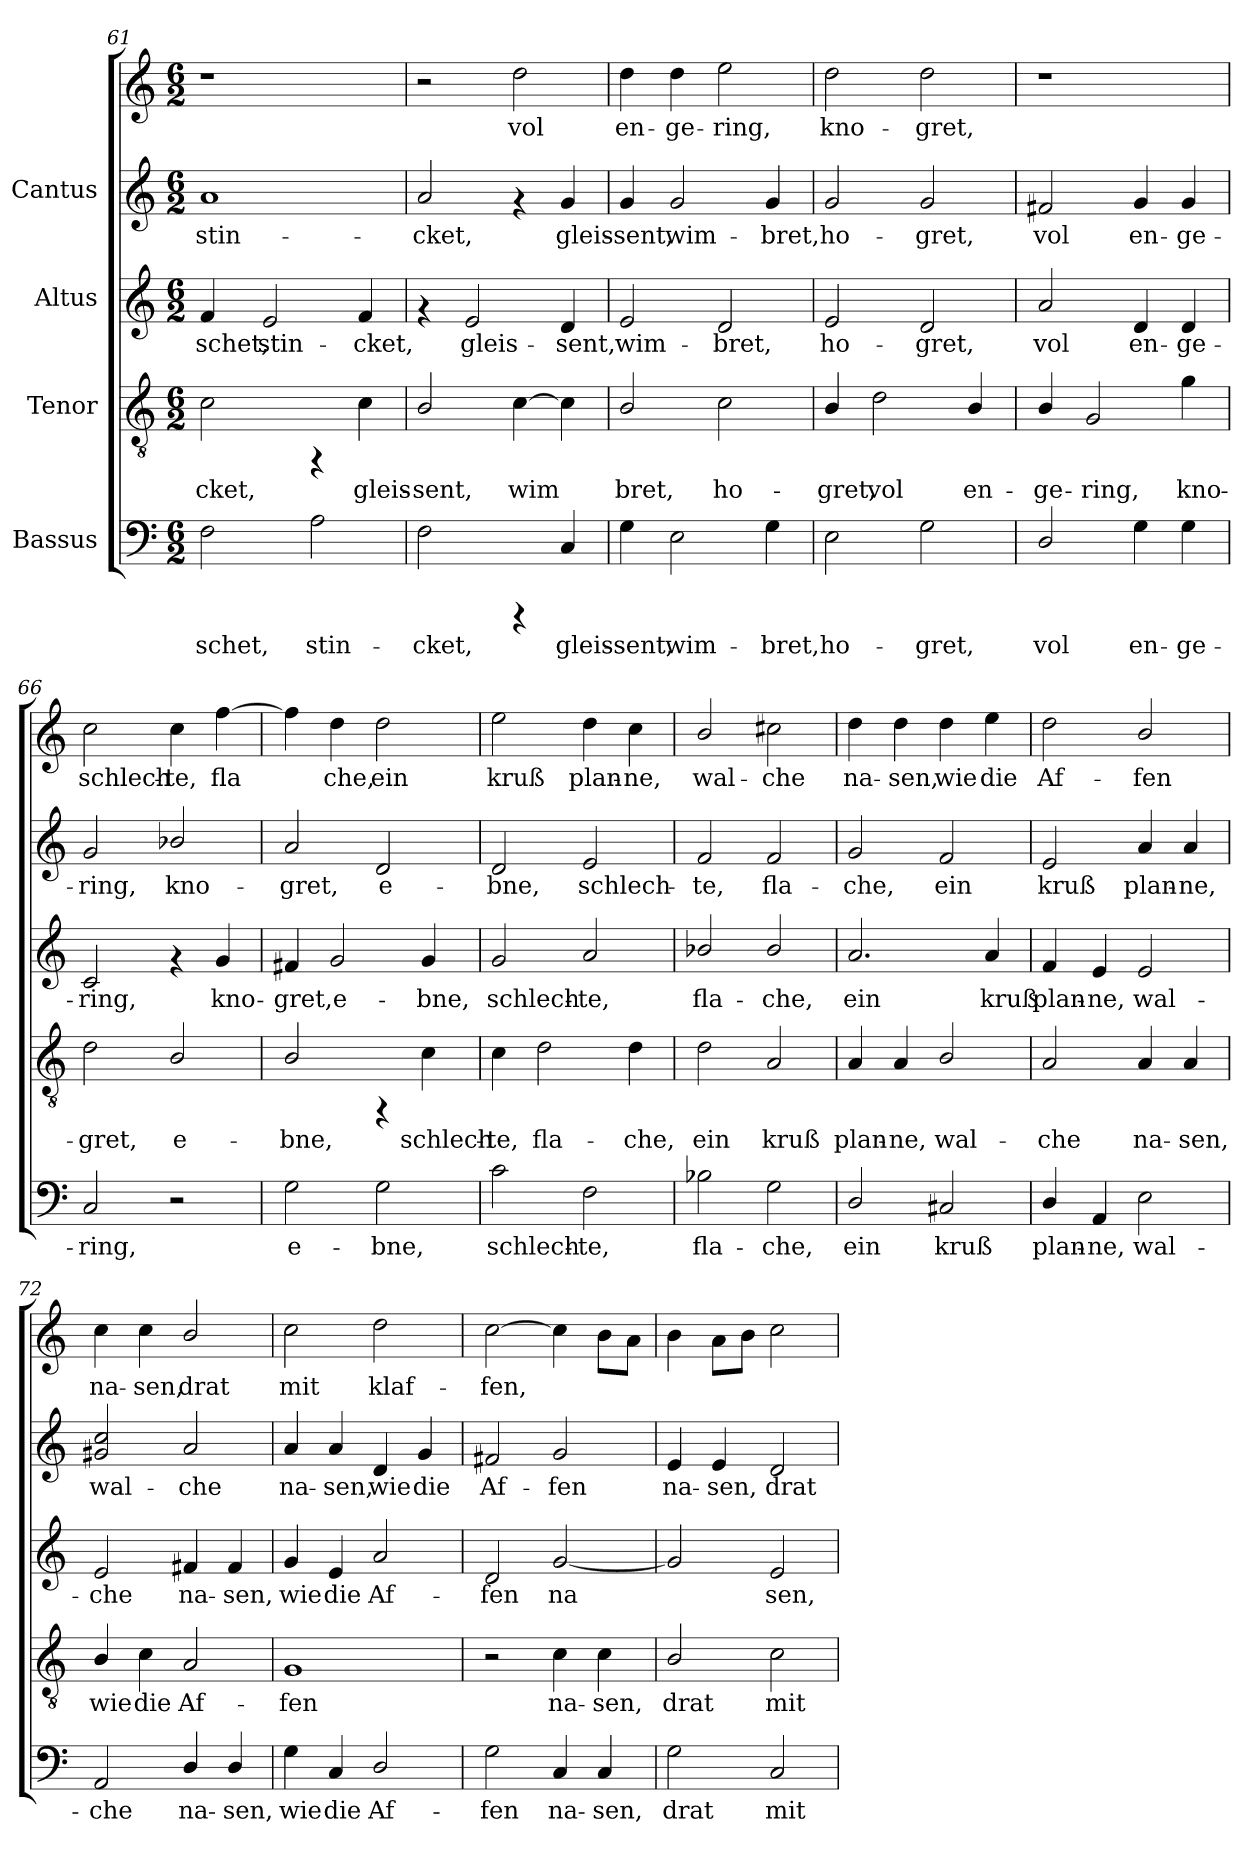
**kern	**text	**kern	**text	**kern	**text	**kern	**text	**kern	**text
*part4	*part4	*part3	*part3	*part2	*part2	*part1	*part1	*part1	*part1
*staff5	*staff5	*staff4	*staff4	*staff3	*staff3	*staff2	*staff2	*staff1	*staff1
*I"Bassus	*	*I"Tenor	*	*I"Altus	*	*I"Cantus	*	*	*
!!LO:PB:g=z
*clefF4	*	*clefGv2	*	*clefG2	*	*clefG2	*	*clefG2	*
*M6/2	*	*M6/2	*	*M6/2	*	*M6/2	*	*M6/2	*
=61	=61	=61	=61	=61	=61	=61	=61	=61	=61
!	!LO:LY:b:cj	!	!LO:LY:b:cj	!	!LO:LY:b:cj	!	!LO:LY:b:cj	!	!
2F\	-schet,	2c\	-cket,	4f/	-schet,	1a	stin-	1r	.
!	!	!	!	!	!LO:LY:b:cj	!	!	!	!
.	.	.	.	2e/	stin-	.	.	.	.
!	!LO:LY:b:cj	!	!	!	!	!	!	!	!
2A\	stin-	4rFF	.	.	.	.	.	.	.
!	!	!	!LO:LY:b:cj	!	!LO:LY:b:cj	!	!	!	!
.	.	4c\	gleis-	4f/	-cket,	.	.	.	.
!!LO:LB:g=z
=62	=62	=62	=62	=62	=62	=62	=62	=62	=62
!	!LO:LY:b:cj	!	!LO:LY:b:cj	!	!	!	!LO:LY:b:cj	!	!
2F\	-cket,	2B/	-sent,	4rf	.	2a/	cket,	2r	.
!	!	!	!	!	!LO:LY:b:cj	!	!	!	!
.	.	.	.	2e/	gleis-	.	.	.	.
!	!	!	!LO:LY:b:cj	!	!	!	!	!	!LO:LY:b:cj
4rCCC	.	[>4c\	wim-	.	.	4rf	.	2dd\	-vol
!	!LO:LY:b:cj	!	!LO:LY:b:cj	!	!LO:LY:b:cj	!	!LO:LY:b:cj	!	!
4C/	gleis-	4c\]	--	4d/	-sent,	4g/	gleis-	.	.
!!LO:LB:g=z
=63	=63	=63	=63	=63	=63	=63	=63	=63	=63
!	!LO:LY:b:cj	!	!LO:LY:b:cj	!	!LO:LY:b:cj	!	!LO:LY:b:cj	!	!LO:LY:b:cj
4G\	-sent,	2B/	-bret,	2e/	wim-	4g/	sent,	4dd\	-en-
!	!LO:LY:b:cj	!	!	!	!	!	!LO:LY:b:cj	!	!LO:LY:b:cj
2E\	wim-	.	.	.	.	2g/	wim-	4dd\	-ge-
!	!	!	!LO:LY:b:cj	!	!LO:LY:b:cj	!	!	!	!LO:LY:b:cj
.	.	2c\	ho-	2d/	-bret,	.	.	2ee\	-ring,
!	!LO:LY:b:cj	!	!	!	!	!	!LO:LY:b:cj	!	!
4G\	-bret,	.	.	.	.	4g/	-bret,	.	.
!!LO:PB:g=z
=64	=64	=64	=64	=64	=64	=64	=64	=64	=64
!	!LO:LY:b:cj	!	!LO:LY:b:cj	!	!LO:LY:b:cj	!	!LO:LY:b:cj	!	!LO:LY:b:cj
2E\	ho-	4B/	-gret,	2e/	ho-	2g/	ho-	2dd\	kno-
!	!	!	!LO:LY:b:cj	!	!	!	!	!	!
.	.	2d\	vol	.	.	.	.	.	.
!	!LO:LY:b:cj	!	!	!	!LO:LY:b:cj	!	!LO:LY:b:cj	!	!LO:LY:b:cj
2G\	-gret,	.	.	2d/	-gret,	2g/	-gret,	2dd\	-gret,
!	!	!	!LO:LY:b:cj	!	!	!	!	!	!
.	.	4B/	en-	.	.	.	.	.	.
!!LO:LB:g=z
=65	=65	=65	=65	=65	=65	=65	=65	=65	=65
!	!LO:LY:b:cj	!	!LO:LY:b:cj	!	!LO:LY:b:cj	!	!LO:LY:b:cj	!	!
2D/	vol	4B/	-ge-	2a/	vol	2f#X/	vol	1r	.
!	!	!	!LO:LY:b:cj	!	!	!	!	!	!
.	.	2G/	-ring,	.	.	.	.	.	.
!	!LO:LY:b:cj	!	!	!	!LO:LY:b:cj	!	!LO:LY:b:cj	!	!
4G\	en-	.	.	4d/	en-	4g/	en-	.	.
!	!LO:LY:b:cj	!	!LO:LY:b:cj	!	!LO:LY:b:cj	!	!LO:LY:b:cj	!	!
4G\	-ge-	4g\	kno-	4d/	-ge-	4g/	-ge-	.	.
!!LO:LB:g=z
=66	=66	=66	=66	=66	=66	=66	=66	=66	=66
!	!LO:LY:b:cj	!	!LO:LY:b:cj	!	!LO:LY:b:cj	!	!LO:LY:b:cj	!	!LO:LY:b:cj
2C/	-ring,	2d\	-gret,	2c/	-ring,	2g/	-ring,	2cc\	-schlech-
!	!	!	!LO:LY:b:cj	!	!	!	!LO:LY:b:cj	!	!LO:LY:b:cj
2r	.	2B/	e-	4rf	.	2b-X/	kno-	4cc\	-te,
!	!	!	!	!	!LO:LY:b:cj	!	!	!	!LO:LY:b:cj
.	.	.	.	4g/	kno-	.	.	[>4ff\	fla-
!!LO:PB:g=z
=67	=67	=67	=67	=67	=67	=67	=67	=67	=67
!	!LO:LY:b:cj	!	!LO:LY:b:cj	!	!LO:LY:b:cj	!	!LO:LY:b:cj	!	!LO:LY:b:cj
2G\	e-	2B/	-bne,	4f#X/	-gret,	2a/	gret,	4ff\]	-
!	!	!	!	!	!LO:LY:b:cj	!	!	!	!LO:LY:b:cj
.	.	.	.	2g/	e-	.	.	4dd\	che,
!	!LO:LY:b:cj	!	!	!	!	!	!LO:LY:b:cj	!	!LO:LY:b:cj
2G\	-bne,	4rFF	.	.	.	2d/	e-	2dd\	ein
!	!	!	!LO:LY:b:cj	!	!LO:LY:b:cj	!	!	!	!
.	.	4c\	schlech-	4g/	-bne,	.	.	.	.
!!LO:LB:g=z
=68	=68	=68	=68	=68	=68	=68	=68	=68	=68
!	!LO:LY:b:cj	!	!LO:LY:b:cj	!	!LO:LY:b:cj	!	!LO:LY:b:cj	!	!LO:LY:b:cj
2c\	schlech-	4c\	-te,	2g/	schlech-	2d/	bne,	2ee\	-kruß
!	!	!	!LO:LY:b:cj	!	!	!	!	!	!
.	.	2d\	fla-	.	.	.	.	.	.
!	!LO:LY:b:cj	!	!	!	!LO:LY:b:cj	!	!LO:LY:b:cj	!	!LO:LY:b:cj
2F\	-te,	.	.	2a/	-te,	2e/	schlech-	4dd\	plan-
!	!	!	!LO:LY:b:cj	!	!	!	!	!	!LO:LY:b:cj
.	.	4d\	-che,	.	.	.	.	4cc\	-ne,
!!LO:LB:g=z
=69	=69	=69	=69	=69	=69	=69	=69	=69	=69
!	!LO:LY:b:cj	!	!LO:LY:b:cj	!	!LO:LY:b:cj	!	!LO:LY:b:cj	!	!LO:LY:b:cj
2B-X\	fla-	2d\	ein	2b-X/	fla-	2f/	te,	2b/	-wal-
!	!LO:LY:b:cj	!	!LO:LY:b:cj	!	!LO:LY:b:cj	!	!LO:LY:b:cj	!	!LO:LY:b:cj
2G\	-che,	2A/	kruß	2b-/	-che,	2f/	fla-	2cc#X\	-che
!!LO:PB:g=z
=70	=70	=70	=70	=70	=70	=70	=70	=70	=70
!	!LO:LY:b:cj	!	!LO:LY:b:cj	!	!LO:LY:b:cj	!	!LO:LY:b:cj	!	!LO:LY:b:cj
2D/	ein	4A/	plan-	2.a/	ein	2g/	che,	4dd\	-na-
!	!	!	!LO:LY:b:cj	!	!	!	!	!	!LO:LY:b:cj
.	.	4A/	-ne,	.	.	.	.	4dd\	-sen,
!	!LO:LY:b:cj	!	!LO:LY:b:cj	!	!	!	!LO:LY:b:cj	!	!LO:LY:b:cj
2C#X/	kruß	2B/	wal-	.	.	2f/	ein	4dd\	wie
!	!	!	!	!	!LO:LY:b:cj	!	!	!	!LO:LY:b:cj
.	.	.	.	4a/	kruß	.	.	4ee\	die
!!LO:LB:g=z
=71	=71	=71	=71	=71	=71	=71	=71	=71	=71
!	!LO:LY:b:cj	!	!LO:LY:b:cj	!	!LO:LY:b:cj	!	!LO:LY:b:cj	!	!LO:LY:b:cj
4D/	plan-	2A/	-che	4f/	plan-	2e/	kruß	2dd\	Af-
!	!LO:LY:b:cj	!	!	!	!LO:LY:b:cj	!	!	!	!
4AA/	-ne,	.	.	4e/	-ne,	.	.	.	.
!	!LO:LY:b:cj	!	!LO:LY:b:cj	!	!LO:LY:b:cj	!	!LO:LY:b:cj	!	!LO:LY:b:cj
2E\	wal-	4A/	na-	2e/	wal-	4a/	plan-	2b/	-fen
!	!	!	!LO:LY:b:cj	!	!	!	!LO:LY:b:cj	!	!
.	.	4A/	-sen,	.	.	4a/	-ne,	.	.
!!LO:LB:g=z
=72	=72	=72	=72	=72	=72	=72	=72	=72	=72
!	!LO:LY:b:cj	!	!LO:LY:b:cj	!	!LO:LY:b:cj	!	!LO:LY:b:cj	!	!LO:LY:b:cj
2AA/	-che	4B/	wie	2e/	-che	2cc/ 2g#X/	wal-	4cc\	na-
!	!	!	!LO:LY:b:cj	!	!	!	!	!	!LO:LY:b:cj
.	.	4c\	die	.	.	.	.	4cc\	-sen,
!	!LO:LY:b:cj	!	!LO:LY:b:cj	!	!LO:LY:b:cj	!	!LO:LY:b:cj	!	!LO:LY:b:cj
4D/	na-	2A/	Af-	4f#X/	na-	2a/	-che	2b/	drat
!	!LO:LY:b:cj	!	!	!	!LO:LY:b:cj	!	!	!	!
4D/	-sen,	.	.	4f#/	-sen,	.	.	.	.
!!LO:PB:g=z
=73	=73	=73	=73	=73	=73	=73	=73	=73	=73
!	!LO:LY:b:cj	!	!LO:LY:b:cj	!	!LO:LY:b:cj	!	!LO:LY:b:cj	!	!LO:LY:b:cj
4G\	wie	1G	-fen	4g/	wie	4a/	-na-	2cc\	mit
!	!LO:LY:b:cj	!	!	!	!LO:LY:b:cj	!	!LO:LY:b:cj	!	!
4C/	die	.	.	4e/	die	4a/	-sen,	.	.
!	!LO:LY:b:cj	!	!	!	!LO:LY:b:cj	!	!LO:LY:b:cj	!	!LO:LY:b:cj
2D/	Af-	.	.	2a/	Af-	4d/	wie	2dd\	klaf-
!	!	!	!	!	!	!	!LO:LY:b:cj	!	!
.	.	.	.	.	.	4g/	die	.	.
!!LO:LB:g=z
=74	=74	=74	=74	=74	=74	=74	=74	=74	=74
!	!LO:LY:b:cj	!	!	!	!LO:LY:b:cj	!	!LO:LY:b:cj	!	!LO:LY:b:cj
2G\	-fen	2r	.	2d/	-fen	2f#X/	Af-	[>2cc\	fen,
!	!LO:LY:b:cj	!	!LO:LY:b:cj	!	!LO:LY:b:cj	!	!LO:LY:b:cj	!	!LO:LY:b:cj
4C/	na-	4c\	na-	[<2g/	na-	2g/	-fen	4cc\]	.
!	!LO:LY:b:cj	!	!LO:LY:b:cj	!	!	!	!	!	!LO:LY:b:cj
4C/	-sen,	4c\	-sen,	.	.	.	.	8b\L	.
!	!	!	!	!	!	!	!	!	!LO:LY:b:cj
.	.	.	.	.	.	.	.	8a\J	.
!!LO:LB:g=z
=75	=75	=75	=75	=75	=75	=75	=75	=75	=75
!	!LO:LY:b:cj	!	!LO:LY:b:cj	!	!LO:LY:b:cj	!	!LO:LY:b:cj	!	!
2G\	drat	2B/	drat	2g/]	-	4e/	na-	4b\	.
!	!	!	!	!	!	!	!LO:LY:b:cj	!	!
.	.	.	.	.	.	4e/	-sen,	8a\L	.
.	.	.	.	.	.	.	.	8b\J	.
!	!LO:LY:b:cj	!	!LO:LY:b:cj	!	!LO:LY:b:cj	!	!LO:LY:b:cj	!	!
2C/	mit	2c\	mit	2e/	sen,	2d/	drat	2cc\	.
=	=	=	=	=	=	=	=	=	=
*-	*-	*-	*-	*-	*-	*-	*-	*-	*-
